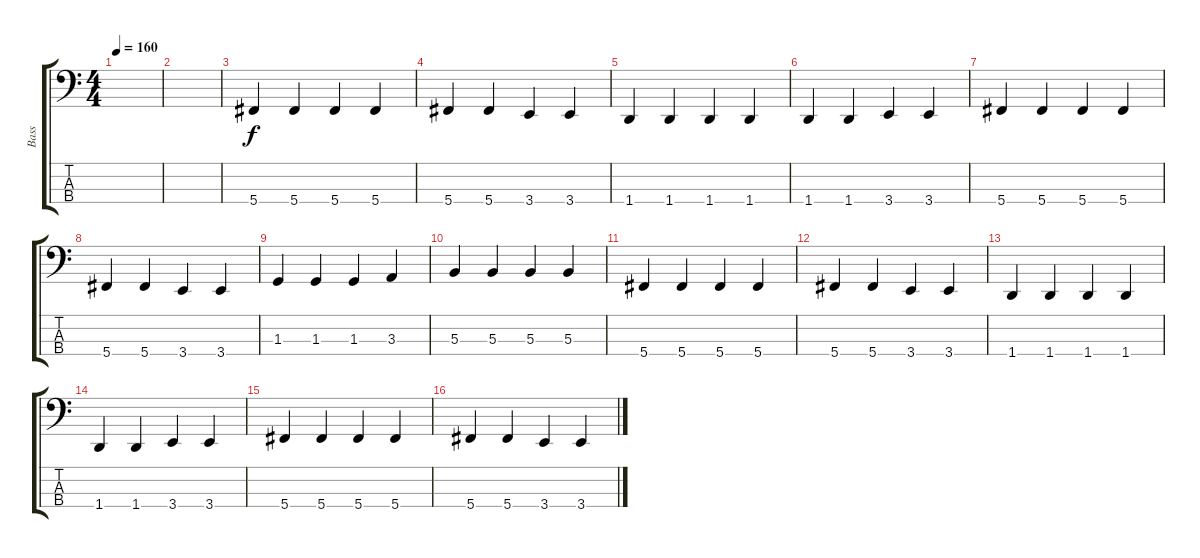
\track ("Bass" "Bass") {instrument electricbasspick}
\staff {score tabs}
\tuning (E2 B1 Gb1 Db1) {hide}
\ts (4 4)
\tempo 160
\clef f4
\ks c
|
|
5.4.4 5.4.4 5.4.4 5.4.4 |
5.4.4 5.4.4 3.4.4 3.4.4 |
1.4.4 1.4.4 1.4.4 1.4.4 |
1.4.4 1.4.4 3.4.4 3.4.4 |
5.4.4 5.4.4 5.4.4 5.4.4 |
5.4.4 5.4.4 3.4.4 3.4.4 |
1.3.4 1.3.4 1.3.4 3.3.4 |
5.3.4 5.3.4 5.3.4 5.3.4 |
5.4.4 5.4.4 5.4.4 5.4.4 |
5.4.4 5.4.4 3.4.4 3.4.4 |
1.4.4 1.4.4 1.4.4 1.4.4 |
1.4.4 1.4.4 3.4.4 3.4.4 |
5.4.4 5.4.4 5.4.4 5.4.4 |
5.4.4 5.4.4 3.4.4 3.4.4
